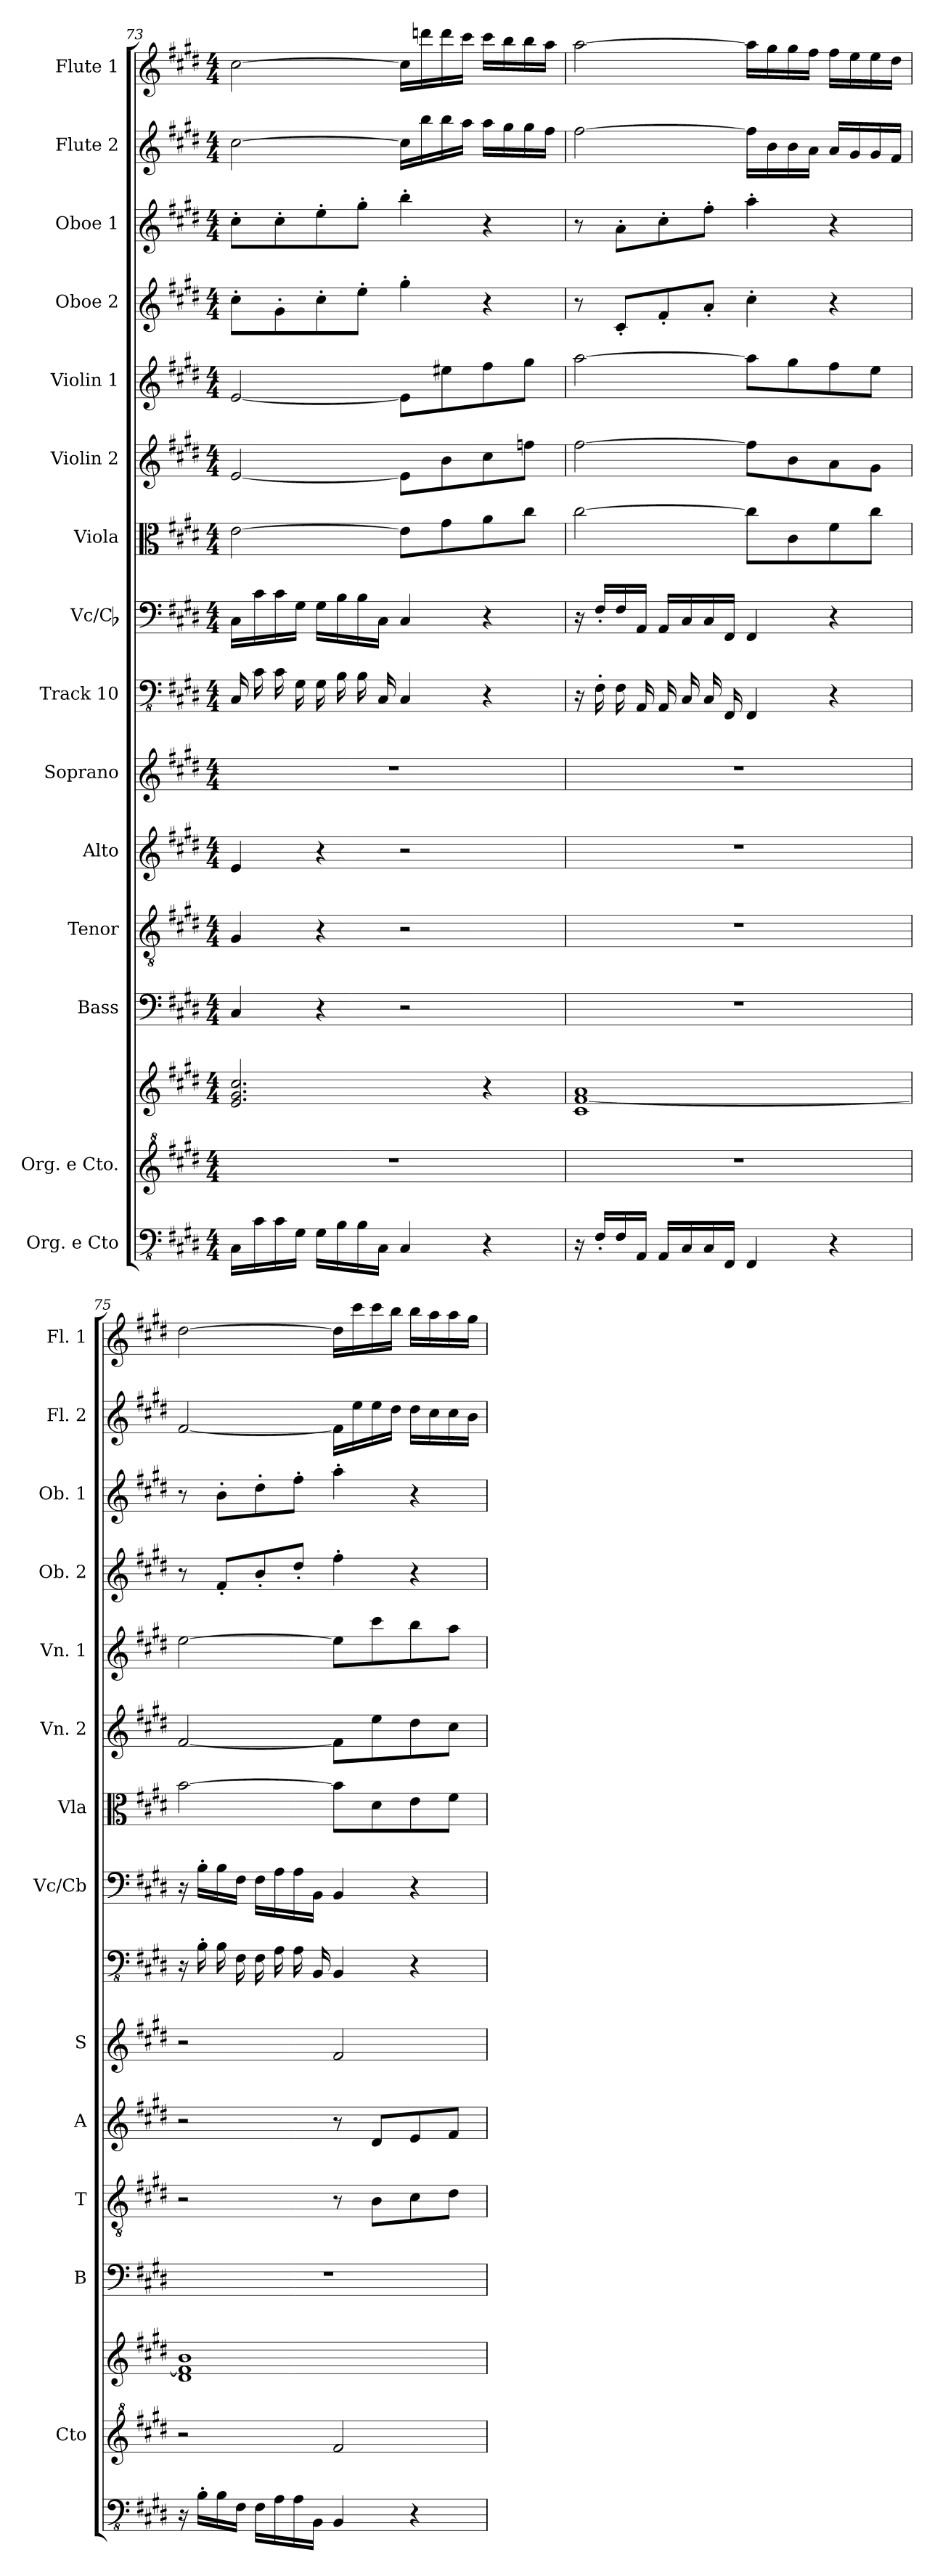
**kern	**kern	**kern	**kern	**kern	**kern	**kern	**kern	**kern	**kern	**kern	**kern	**kern	**kern	**kern	**kern
*part15	*part14	*part14	*part13	*part12	*part11	*part10	*part9	*part8	*part7	*part6	*part5	*part4	*part3	*part2	*part1
*staff16	*staff15	*staff14	*staff13	*staff12	*staff11	*staff10	*staff9	*staff8	*staff7	*staff6	*staff5	*staff4	*staff3	*staff2	*staff1
*I"Org. e Cto	*I"Org. e Cto.	*	*I"Bass	*I"Tenor	*I"Alto	*I"Soprano	*I"Track 10	*I"Vc/Cb	*I"Viola	*I"Violin 2	*I"Violin 1	*I"Oboe 2	*I"Oboe 1	*I"Flute 2	*I"Flute 1
*	*I'Cto	*	*I'B	*I'T	*I'A	*I'S	*	*I'Vc/Cb	*I'Vla	*I'Vn. 2	*I'Vn. 1	*I'Ob. 2	*I'Ob. 1	*I'Fl. 2	*I'Fl. 1
!!LO:PB:g=z
*clefFv4	*clefG^2	*clefG2	*clefF4	*clefGv2	*clefG2	*clefG2	*clefFv4	*clefF4	*clefC3	*clefG2	*clefG2	*clefG2	*clefG2	*clefG2	*clefG2
*k[f#c#g#d#]	*k[f#c#g#d#]	*k[f#c#g#d#]	*k[f#c#g#d#]	*k[f#c#g#d#]	*k[f#c#g#d#]	*k[f#c#g#d#]	*k[f#c#g#d#]	*k[f#c#g#d#]	*k[f#c#g#d#]	*k[f#c#g#d#]	*k[f#c#g#d#]	*k[f#c#g#d#]	*k[f#c#g#d#]	*k[f#c#g#d#]	*k[f#c#g#d#]
*M4/4	*M4/4	*M4/4	*M4/4	*M4/4	*M4/4	*M4/4	*M4/4	*M4/4	*M4/4	*M4/4	*M4/4	*M4/4	*M4/4	*M4/4	*M4/4
=73	=73	=73	=73	=73	=73	=73	=73	=73	=73	=73	=73	=73	=73	=73	=73
16CC#\LL	1r	2.e/ 2.g#/ 2.cc#/	4C#/	4G#/	4e/	1r	16CC#/	16C#\LL	[2e\	[2e/	[2e/	8cc#'\L	8cc#'\L	[2cc#\	[2cc#\
16C#\	.	.	.	.	.	.	16C#\	16c#\	.	.	.	.	.	.	.
16C#\	.	.	.	.	.	.	16C#\	16c#\	.	.	.	8g#'\	8cc#'\	.	.
16GG#\JJ	.	.	.	.	.	.	16GG#\	16G#\JJ	.	.	.	.	.	.	.
16GG#\LL	.	.	4r	4r	4r	.	16GG#\	16G#\LL	.	.	.	8cc#'\	8ee'\	.	.
16BB\	.	.	.	.	.	.	16BB\	16B\	.	.	.	.	.	.	.
16BB\	.	.	.	.	.	.	16BB\	16B\	.	.	.	8ee'\J	8gg#'\J	.	.
16CC#\JJ	.	.	.	.	.	.	16CC#/	16C#\JJ	.	.	.	.	.	.	.
4CC#/	.	.	2r	2r	2r	.	4CC#/	4C#/	8e\L]	8e\L]	8e\L]	4gg#'\	4bb'\	16cc#\LL]	16cc#\LL]
.	.	.	.	.	.	.	.	.	.	.	.	.	.	16bb\	16dddn\
.	.	.	.	.	.	.	.	.	8g#\	8b\	8ee#X\	.	.	16bb\	16ddd\
.	.	.	.	.	.	.	.	.	.	.	.	.	.	16aa\JJ	16ccc#\JJ
4r	.	4r	.	.	.	.	4r	4r	8a\	8cc#\	8ff#\	4r	4r	16aa\LL	16ccc#\LL
.	.	.	.	.	.	.	.	.	.	.	.	.	.	16gg#\	16bb\
.	.	.	.	.	.	.	.	.	8cc#\J	8ffn\J	8gg#\J	.	.	16gg#\	16bb\
.	.	.	.	.	.	.	.	.	.	.	.	.	.	16ff#\JJ	16aa\JJ
=74	=74	=74	=74	=74	=74	=74	=74	=74	=74	=74	=74	=74	=74	=74	=74
16r	1r	1c# [1f# 1a	1r	1r	1r	1r	16r	16r	[2cc#\	[2ff#\	[2aa\	8r	8r	[2ff#\	[2aa\
16FF#'/LL	.	.	.	.	.	.	16FF#'\	16F#'/LL	.	.	.	.	.	.	.
16FF#/	.	.	.	.	.	.	16FF#\	16F#/	.	.	.	8c#'/L	8a'\L	.	.
16AAA/JJ	.	.	.	.	.	.	16AAA/	16AA/JJ	.	.	.	.	.	.	.
16AAA/LL	.	.	.	.	.	.	16AAA/	16AA/LL	.	.	.	8f#'/	8cc#'\	.	.
16CC#/	.	.	.	.	.	.	16CC#/	16C#/	.	.	.	.	.	.	.
16CC#/	.	.	.	.	.	.	16CC#/	16C#/	.	.	.	8a'/J	8ff#'\J	.	.
16FFF#/JJ	.	.	.	.	.	.	16FFF#/	16FF#/JJ	.	.	.	.	.	.	.
4FFF#/	.	.	.	.	.	.	4FFF#/	4FF#/	8cc#\L]	8ff#\L]	8aa\L]	4cc#'\	4aa'\	16ff#\LL]	16aa\LL]
.	.	.	.	.	.	.	.	.	.	.	.	.	.	16b\	16gg#\
.	.	.	.	.	.	.	.	.	8c#\	8b\	8gg#\	.	.	16b\	16gg#\
.	.	.	.	.	.	.	.	.	.	.	.	.	.	16a\JJ	16ff#\JJ
4r	.	.	.	.	.	.	4r	4r	8f#\	8a\	8ff#\	4r	4r	16a/LL	16ff#\LL
.	.	.	.	.	.	.	.	.	.	.	.	.	.	16g#/	16ee\
.	.	.	.	.	.	.	.	.	8cc#\J	8g#\J	8ee\J	.	.	16g#/	16ee\
.	.	.	.	.	.	.	.	.	.	.	.	.	.	16f#/JJ	16dd#\JJ
!!LO:PB:g=z
=75	=75	=75	=75	=75	=75	=75	=75	=75	=75	=75	=75	=75	=75	=75	=75
16r	2r	1d# 1f#] 1b	1r	2r	2r	2r	16r	16r	[2b\	[2f#/	[2ee\	8r	8r	[2f#/	[2dd#\
16BB'\LL	.	.	.	.	.	.	16BB'\	16B'\LL	.	.	.	.	.	.	.
16BB\	.	.	.	.	.	.	16BB\	16B\	.	.	.	8f#'/L	8b'\L	.	.
16FF#\JJ	.	.	.	.	.	.	16FF#\	16F#\JJ	.	.	.	.	.	.	.
16FF#\LL	.	.	.	.	.	.	16FF#\	16F#\LL	.	.	.	8b'/	8dd#'\	.	.
16AA\	.	.	.	.	.	.	16AA\	16A\	.	.	.	.	.	.	.
16AA\	.	.	.	.	.	.	16AA\	16A\	.	.	.	8dd#'/J	8ff#'\J	.	.
16BBB\JJ	.	.	.	.	.	.	16BBB/	16BB\JJ	.	.	.	.	.	.	.
4BBB/	2ff#/	.	.	8r	8r	2f#/	4BBB/	4BB/	8b\L]	8f#\L]	8ee\L]	4ff#'\	4aa'\	16f#\LL]	16dd#\LL]
.	.	.	.	.	.	.	.	.	.	.	.	.	.	16ee\	16ccc#\
.	.	.	.	8B\L	8d#/L	.	.	.	8d#\	8ee\	8ccc#\	.	.	16ee\	16ccc#\
.	.	.	.	.	.	.	.	.	.	.	.	.	.	16dd#\JJ	16bb\JJ
4r	.	.	.	8c#\	8e/	.	4r	4r	8e\	8dd#\	8bb\	4r	4r	16dd#\LL	16bb\LL
.	.	.	.	.	.	.	.	.	.	.	.	.	.	16cc#\	16aa\
.	.	.	.	8d#\J	8f#/J	.	.	.	8f#\J	8cc#\J	8aa\J	.	.	16cc#\	16aa\
.	.	.	.	.	.	.	.	.	.	.	.	.	.	16b\JJ	16gg#\JJ
=	=	=	=	=	=	=	=	=	=	=	=	=	=	=	=
*-	*-	*-	*-	*-	*-	*-	*-	*-	*-	*-	*-	*-	*-	*-	*-
